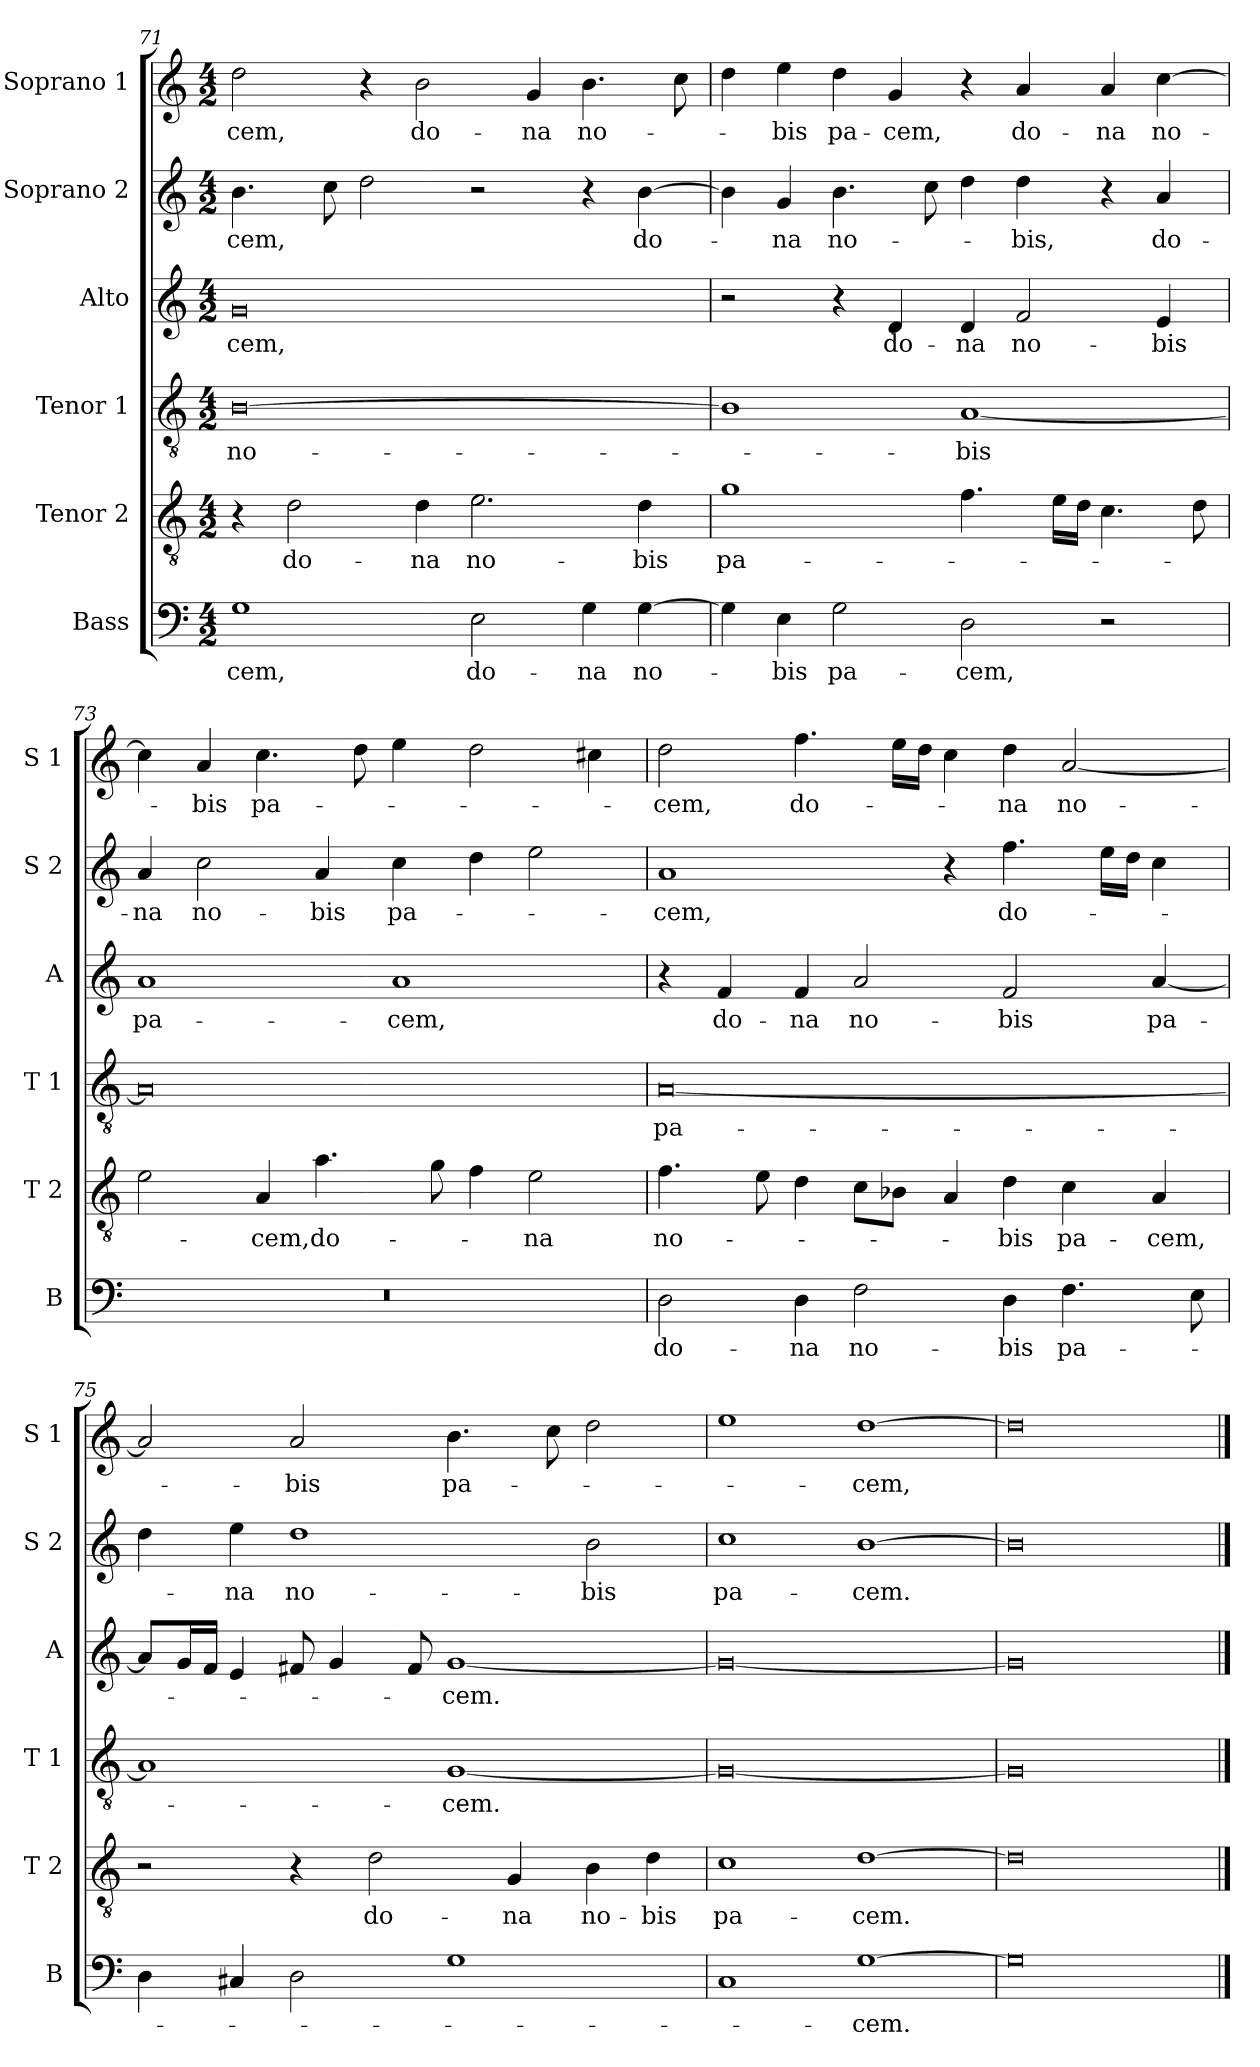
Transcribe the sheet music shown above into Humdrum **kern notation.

**kern	**text	**kern	**text	**kern	**text	**kern	**text	**kern	**text	**kern	**text
*part6	*part6	*part5	*part5	*part4	*part4	*part3	*part3	*part2	*part2	*part1	*part1
*staff6	*staff6	*staff5	*staff5	*staff4	*staff4	*staff3	*staff3	*staff2	*staff2	*staff1	*staff1
*I"Bass	*	*I"Tenor 2	*	*I"Tenor 1	*	*I"Alto	*	*I"Soprano 2	*	*I"Soprano 1	*
*I'B	*	*I'T 2	*	*I'T 1	*	*I'A	*	*I'S 2	*	*I'S 1	*
*clefF4	*	*clefGv2	*	*clefGv2	*	*clefG2	*	*clefG2	*	*clefG2	*
*k[]	*	*k[]	*	*k[]	*	*k[]	*	*k[]	*	*k[]	*
*C:	*	*C:	*	*C:	*	*C:	*	*C:	*	*C:	*
*M4/2	*	*M4/2	*	*M4/2	*	*M4/2	*	*M4/2	*	*M4/2	*
=71	=71	=71	=71	=71	=71	=71	=71	=71	=71	=71	=71
!	!LO:LY:b	!	!	!	!LO:LY:b	!	!LO:LY:b	!	!LO:LY:b	!	!LO:LY:b
1G	-cem,	4r	.	[0B	no-	0g	-cem,	4.b\	-cem,	2dd\	-cem,
!	!	!	!LO:LY:b	!	!	!	!	!	!	!	!
.	.	2d\	do-	.	.	.	.	.	.	.	.
.	.	.	.	.	.	.	.	8cc\	.	.	.
.	.	.	.	.	.	.	.	2dd\	.	4r	.
!	!	!	!LO:LY:b	!	!	!	!	!	!	!	!LO:LY:b
.	.	4d\	-na	.	.	.	.	.	.	2b\	do-
!	!LO:LY:b	!	!LO:LY:b	!	!	!	!	!	!	!	!
2E\	do-	2.e\	no-	.	.	.	.	2r	.	.	.
!	!	!	!	!	!	!	!	!	!	!	!LO:LY:b
.	.	.	.	.	.	.	.	.	.	4g/	-na
!	!LO:LY:b	!	!	!	!	!	!	!	!	!	!LO:LY:b
4G\	-na	.	.	.	.	.	.	4r	.	4.b\	no-
!	!LO:LY:b	!	!LO:LY:b	!	!	!	!	!	!LO:LY:b	!	!
[4G\	no-	4d\	-bis	.	.	.	.	[4b\	do-	.	.
.	.	.	.	.	.	.	.	.	.	8cc\	.
=72	=72	=72	=72	=72	=72	=72	=72	=72	=72	=72	=72
!	!	!	!LO:LY:b	!	!	!	!	!	!	!	!
4G\]	.	1g	pa-	1B]	.	2r	.	4b\]	.	4dd\	.
!	!LO:LY:b	!	!	!	!	!	!	!	!LO:LY:b	!	!LO:LY:b
4E\	-bis	.	.	.	.	.	.	4g/	-na	4ee\	-bis
!	!LO:LY:b	!	!	!	!	!	!	!	!LO:LY:b	!	!LO:LY:b
2G\	pa-	.	.	.	.	4r	.	4.b\	no-	4dd\	pa-
!	!	!	!	!	!	!	!LO:LY:b	!	!	!	!LO:LY:b
.	.	.	.	.	.	4d/	do-	.	.	4g/	-cem,
.	.	.	.	.	.	.	.	8cc\	.	.	.
!	!LO:LY:b	!	!	!	!LO:LY:b	!	!LO:LY:b	!	!	!	!
2D\	-cem,	4.f\	.	[1A	-bis	4d/	-na	4dd\	.	4r	.
!	!	!	!	!	!	!	!LO:LY:b	!	!LO:LY:b	!	!LO:LY:b
.	.	.	.	.	.	2f/	no-	4dd\	-bis,	4a/	do-
.	.	16e\LL	.	.	.	.	.	.	.	.	.
.	.	16d\JJ	.	.	.	.	.	.	.	.	.
!	!	!	!	!	!	!	!	!	!	!	!LO:LY:b
2r	.	4.c\	.	.	.	.	.	4r	.	4a/	-na
!	!	!	!	!	!	!	!LO:LY:b	!	!LO:LY:b	!	!LO:LY:b
.	.	.	.	.	.	4e/	-bis	4a/	do-	[4cc\	no-
.	.	8d\	.	.	.	.	.	.	.	.	.
=73	=73	=73	=73	=73	=73	=73	=73	=73	=73	=73	=73
!	!	!	!	!	!	!	!LO:LY:b	!	!LO:LY:b	!	!
0r	.	2e\	.	0A]	.	1a	pa-	4a/	-na	4cc\]	.
!	!	!	!	!	!	!	!	!	!LO:LY:b	!	!LO:LY:b
.	.	.	.	.	.	.	.	2cc\	no-	4a/	-bis
!	!	!	!LO:LY:b	!	!	!	!	!	!	!	!LO:LY:b
.	.	4A/	-cem,	.	.	.	.	.	.	4.cc\	pa-
!	!	!	!LO:LY:b	!	!	!	!	!	!LO:LY:b	!	!
.	.	4.a\	do-	.	.	.	.	4a/	-bis	.	.
.	.	.	.	.	.	.	.	.	.	8dd\	.
!	!	!	!	!	!	!	!LO:LY:b	!	!LO:LY:b	!	!
.	.	.	.	.	.	1a	-cem,	4cc\	pa-	4ee\	.
.	.	8g\	.	.	.	.	.	.	.	.	.
.	.	4f\	.	.	.	.	.	4dd\	.	2dd\	.
!	!	!	!LO:LY:b	!	!	!	!	!	!	!	!
.	.	2e\	-na	.	.	.	.	2ee\	.	.	.
.	.	.	.	.	.	.	.	.	.	4cc#X\	.
!!LO:PB:g=z
=74	=74	=74	=74	=74	=74	=74	=74	=74	=74	=74	=74
!	!LO:LY:b	!	!LO:LY:b	!	!LO:LY:b	!	!	!	!LO:LY:b	!	!LO:LY:b
2D\	do-	4.f\	no-	[0A	pa-	4r	.	1a	-cem,	2dd\	-cem,
!	!	!	!	!	!	!	!LO:LY:b	!	!	!	!
.	.	.	.	.	.	4f/	do-	.	.	.	.
.	.	8e\	.	.	.	.	.	.	.	.	.
!	!LO:LY:b	!	!	!	!	!	!LO:LY:b	!	!	!	!LO:LY:b
4D\	-na	4d\	.	.	.	4f/	-na	.	.	4.ff\	do-
!	!LO:LY:b	!	!	!	!	!	!LO:LY:b	!	!	!	!
2F\	no-	8c\L	.	.	.	2a/	no-	.	.	.	.
.	.	8B-X\J	.	.	.	.	.	.	.	16ee\LL	.
.	.	.	.	.	.	.	.	.	.	16dd\JJ	.
.	.	4A/	.	.	.	.	.	4r	.	4cc\	.
!	!LO:LY:b	!	!LO:LY:b	!	!	!	!LO:LY:b	!	!LO:LY:b	!	!LO:LY:b
4D\	-bis	4d\	-bis	.	.	2f/	-bis	4.ff\	do-	4dd\	-na
!	!LO:LY:b	!	!LO:LY:b	!	!	!	!	!	!	!	!LO:LY:b
4.F\	pa-	4c\	pa-	.	.	.	.	.	.	[2a/	no-
.	.	.	.	.	.	.	.	16ee\LL	.	.	.
.	.	.	.	.	.	.	.	16dd\JJ	.	.	.
!	!	!	!LO:LY:b	!	!	!	!LO:LY:b	!	!	!	!
.	.	4A/	-cem,	.	.	[4a/	pa-	4cc\	.	.	.
8E\	.	.	.	.	.	.	.	.	.	.	.
=75	=75	=75	=75	=75	=75	=75	=75	=75	=75	=75	=75
4D\	.	2r	.	1A]	.	8a/L]	.	4dd\	.	2a/]	.
.	.	.	.	.	.	16g/L	.	.	.	.	.
.	.	.	.	.	.	16f/JJ	.	.	.	.	.
!	!	!	!	!	!	!	!	!	!LO:LY:b	!	!
4C#X/	.	.	.	.	.	4e/	.	4ee\	-na	.	.
!	!	!	!	!	!	!	!	!	!LO:LY:b	!	!LO:LY:b
2D\	.	4r	.	.	.	8f#X/	.	1dd	no-	2a/	-bis
.	.	.	.	.	.	4g/	.	.	.	.	.
!	!	!	!LO:LY:b	!	!	!	!	!	!	!	!
.	.	2d\	do-	.	.	.	.	.	.	.	.
.	.	.	.	.	.	8f#/	.	.	.	.	.
!	!	!	!	!	!LO:LY:b	!	!LO:LY:b	!	!	!	!LO:LY:b
1G	.	.	.	[1G	-cem.	[1g	-cem.	.	.	4.b\	pa-
!	!	!	!LO:LY:b	!	!	!	!	!	!	!	!
.	.	4G/	-na	.	.	.	.	.	.	.	.
.	.	.	.	.	.	.	.	.	.	8cc\	.
!	!	!	!LO:LY:b	!	!	!	!	!	!LO:LY:b	!	!
.	.	4B\	no-	.	.	.	.	2b\	-bis	2dd\	.
!	!	!	!LO:LY:b	!	!	!	!	!	!	!	!
.	.	4d\	-bis	.	.	.	.	.	.	.	.
=76	=76	=76	=76	=76	=76	=76	=76	=76	=76	=76	=76
!	!	!	!LO:LY:b	!	!	!	!	!	!LO:LY:b	!	!
1C	.	1c	pa-	0G_	.	0g_	.	1cc	pa-	1ee	.
!	!LO:LY:b	!	!LO:LY:b	!	!	!	!	!	!LO:LY:b	!	!LO:LY:b
[1G	-cem.	[1d	-cem.	.	.	.	.	[1b	-cem.	[1dd	-cem,
=77	=77	=77	=77	=77	=77	=77	=77	=77	=77	=77	=77
0G]	.	0d]	.	0G]	.	0g]	.	0b]	.	0dd]	.
==	==	==	==	==	==	==	==	==	==	==	==
*-	*-	*-	*-	*-	*-	*-	*-	*-	*-	*-	*-
